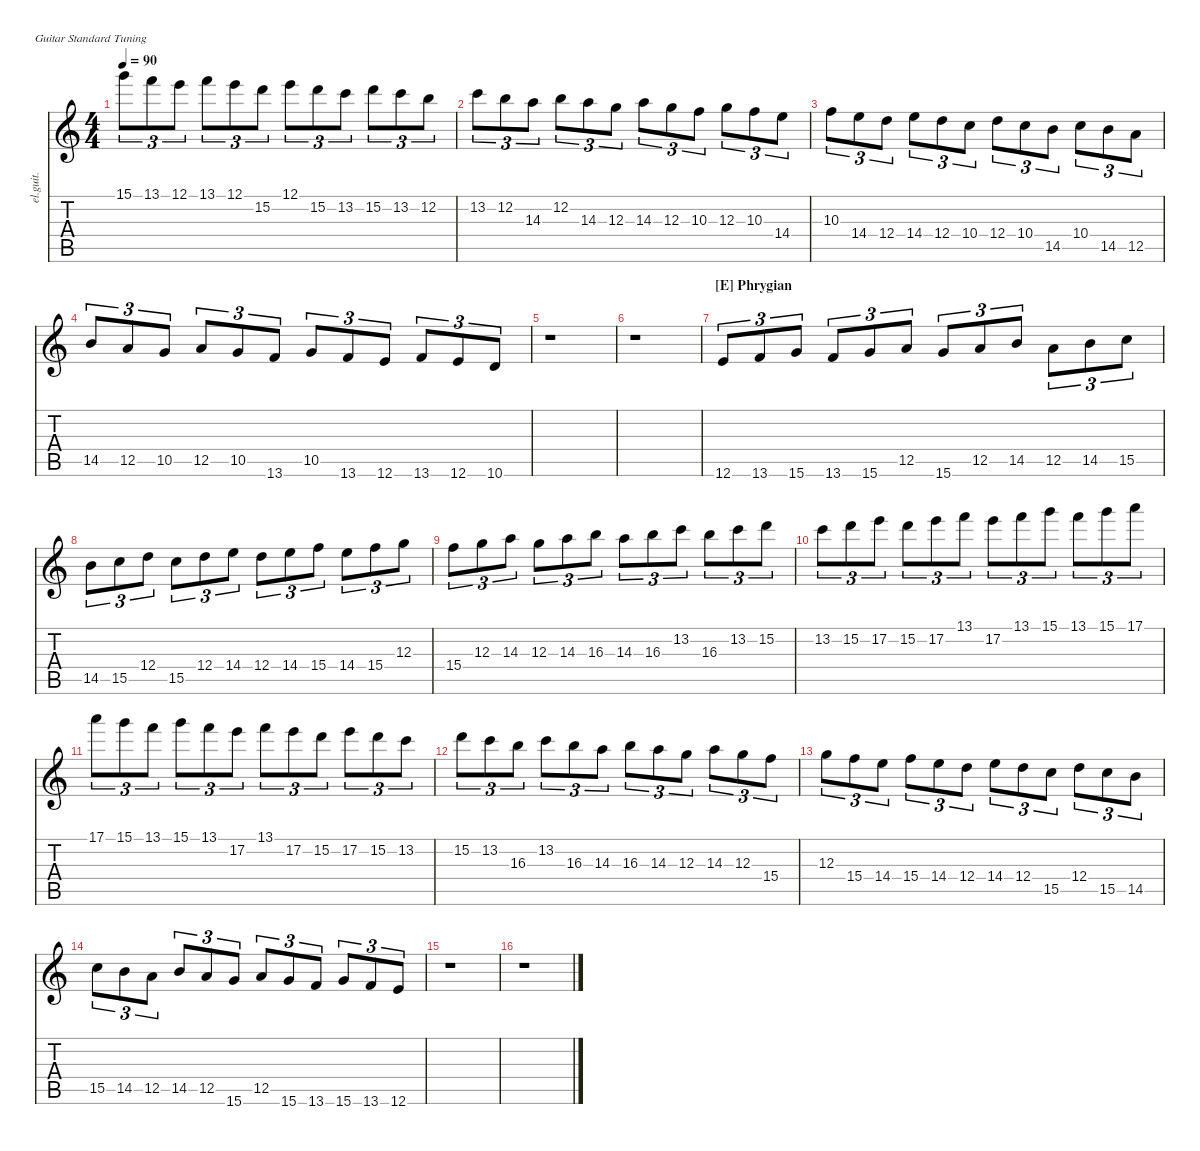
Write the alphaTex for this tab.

\defaultSystemsLayout 4
\hideDynamics
\bracketExtendMode nobrackets
\track ("Clean Guitar" "el.guit.") {instrument electricguitarclean}
\staff {score tabs}
\tuning (E4 B3 G3 D3 A2 E2)
\ts (4 4)
\tempo 90
\clef g2
\ks c
15.1.8{tu (3 2) dy mf beam Down} 13.1.8{tu (3 2) beam Down} 12.1.8{tu (3 2) beam Down} 13.1.8{tu (3 2) beam Down} 12.1.8{tu (3 2) beam Down} 15.2.8{tu (3 2) beam Down} 12.1.8{tu (3 2) beam Down} 15.2.8{tu (3 2) beam Down} 13.2.8{tu (3 2) beam Down} 15.2.8{tu (3 2) beam Down} 13.2.8{tu (3 2) beam Down} 12.2.8{tu (3 2) beam Down} |
13.2.8{tu (3 2) beam Down} 12.2.8{tu (3 2) beam Down} 14.3.8{tu (3 2) beam Down} 12.2.8{tu (3 2) beam Down} 14.3.8{tu (3 2) beam Down} 12.3.8{tu (3 2) beam Down} 14.3.8{tu (3 2) beam Down} 12.3.8{tu (3 2) beam Down} 10.3.8{tu (3 2) beam Down} 12.3.8{tu (3 2) beam Down} 10.3.8{tu (3 2) beam Down} 14.4.8{tu (3 2) beam Down} |
10.3.8{tu (3 2) beam Down} 14.4.8{tu (3 2) beam Down} 12.4.8{tu (3 2) beam Down} 14.4.8{tu (3 2) beam Down} 12.4.8{tu (3 2) beam Down} 10.4.8{tu (3 2) beam Down} 12.4.8{tu (3 2) beam Down} 10.4.8{tu (3 2) beam Down} 14.5.8{tu (3 2) beam Down} 10.4.8{tu (3 2) beam Down} 14.5.8{tu (3 2) beam Down} 12.5.8{tu (3 2) beam Down} |
14.5.8{tu (3 2) beam Up} 12.5.8{tu (3 2) beam Up} 10.5.8{tu (3 2) beam Up} 12.5.8{tu (3 2) beam Up} 10.5.8{tu (3 2) beam Up} 13.6.8{tu (3 2) beam Up} 10.5.8{tu (3 2) beam Up} 13.6.8{tu (3 2) beam Up} 12.6.8{tu (3 2) beam Up} 13.6.8{tu (3 2) beam Up} 12.6.8{tu (3 2) beam Up} 10.6.8{tu (3 2) beam Up} |
r.1{beam Down} |
r.1{beam Down} |
\section ("E" "Phrygian")
12.6.8{tu (3 2) beam Up} 13.6.8{tu (3 2) beam Up} 15.6.8{tu (3 2) beam Up} 13.6.8{tu (3 2) beam Up} 15.6.8{tu (3 2) beam Up} 12.5.8{tu (3 2) beam Up} 15.6.8{tu (3 2) beam Up} 12.5.8{tu (3 2) beam Up} 14.5.8{tu (3 2) beam Up} 12.5.8{tu (3 2) beam Down} 14.5.8{tu (3 2) beam Down} 15.5.8{tu (3 2) beam Down} |
14.5.8{tu (3 2) beam Down} 15.5.8{tu (3 2) beam Down} 12.4.8{tu (3 2) beam Down} 15.5.8{tu (3 2) beam Down} 12.4.8{tu (3 2) beam Down} 14.4.8{tu (3 2) beam Down} 12.4.8{tu (3 2) beam Down} 14.4.8{tu (3 2) beam Down} 15.4.8{tu (3 2) beam Down} 14.4.8{tu (3 2) beam Down} 15.4.8{tu (3 2) beam Down} 12.3.8{tu (3 2) beam Down} |
15.4.8{tu (3 2) beam Down} 12.3.8{tu (3 2) beam Down} 14.3.8{tu (3 2) beam Down} 12.3.8{tu (3 2) beam Down} 14.3.8{tu (3 2) beam Down} 16.3.8{tu (3 2) beam Down} 14.3.8{tu (3 2) beam Down} 16.3.8{tu (3 2) beam Down} 13.2.8{tu (3 2) beam Down} 16.3.8{tu (3 2) beam Down} 13.2.8{tu (3 2) beam Down} 15.2.8{tu (3 2) beam Down} |
13.2.8{tu (3 2) beam Down} 15.2.8{tu (3 2) beam Down} 17.2.8{tu (3 2) beam Down} 15.2.8{tu (3 2) beam Down} 17.2.8{tu (3 2) beam Down} 13.1.8{tu (3 2) beam Down} 17.2.8{tu (3 2) beam Down} 13.1.8{tu (3 2) beam Down} 15.1.8{tu (3 2) beam Down} 13.1.8{tu (3 2) beam Down} 15.1.8{tu (3 2) beam Down} 17.1.8{tu (3 2) beam Down} |
17.1.8{tu (3 2) beam Down} 15.1.8{tu (3 2) beam Down} 13.1.8{tu (3 2) beam Down} 15.1.8{tu (3 2) beam Down} 13.1.8{tu (3 2) beam Down} 17.2.8{tu (3 2) beam Down} 13.1.8{tu (3 2) beam Down} 17.2.8{tu (3 2) beam Down} 15.2.8{tu (3 2) beam Down} 17.2.8{tu (3 2) beam Down} 15.2.8{tu (3 2) beam Down} 13.2.8{tu (3 2) beam Down} |
15.2.8{tu (3 2) beam Down} 13.2.8{tu (3 2) beam Down} 16.3.8{tu (3 2) beam Down} 13.2.8{tu (3 2) beam Down} 16.3.8{tu (3 2) beam Down} 14.3.8{tu (3 2) beam Down} 16.3.8{tu (3 2) beam Down} 14.3.8{tu (3 2) beam Down} 12.3.8{tu (3 2) beam Down} 14.3.8{tu (3 2) beam Down} 12.3.8{tu (3 2) beam Down} 15.4.8{tu (3 2) beam Down} |
12.3.8{tu (3 2) beam Down} 15.4.8{tu (3 2) beam Down} 14.4.8{tu (3 2) beam Down} 15.4.8{tu (3 2) beam Down} 14.4.8{tu (3 2) beam Down} 12.4.8{tu (3 2) beam Down} 14.4.8{tu (3 2) beam Down} 12.4.8{tu (3 2) beam Down} 15.5.8{tu (3 2) beam Down} 12.4.8{tu (3 2) beam Down} 15.5.8{tu (3 2) beam Down} 14.5.8{tu (3 2) beam Down} |
15.5.8{tu (3 2) beam Down} 14.5.8{tu (3 2) beam Down} 12.5.8{tu (3 2) beam Down} 14.5.8{tu (3 2) beam Up} 12.5.8{tu (3 2) beam Up} 15.6.8{tu (3 2) beam Up} 12.5.8{tu (3 2) beam Up} 15.6.8{tu (3 2) beam Up} 13.6.8{tu (3 2) beam Up} 15.6.8{tu (3 2) beam Up} 13.6.8{tu (3 2) beam Up} 12.6.8{tu (3 2) beam Up} |
r.1{beam Down} |
r.1{beam Down}
